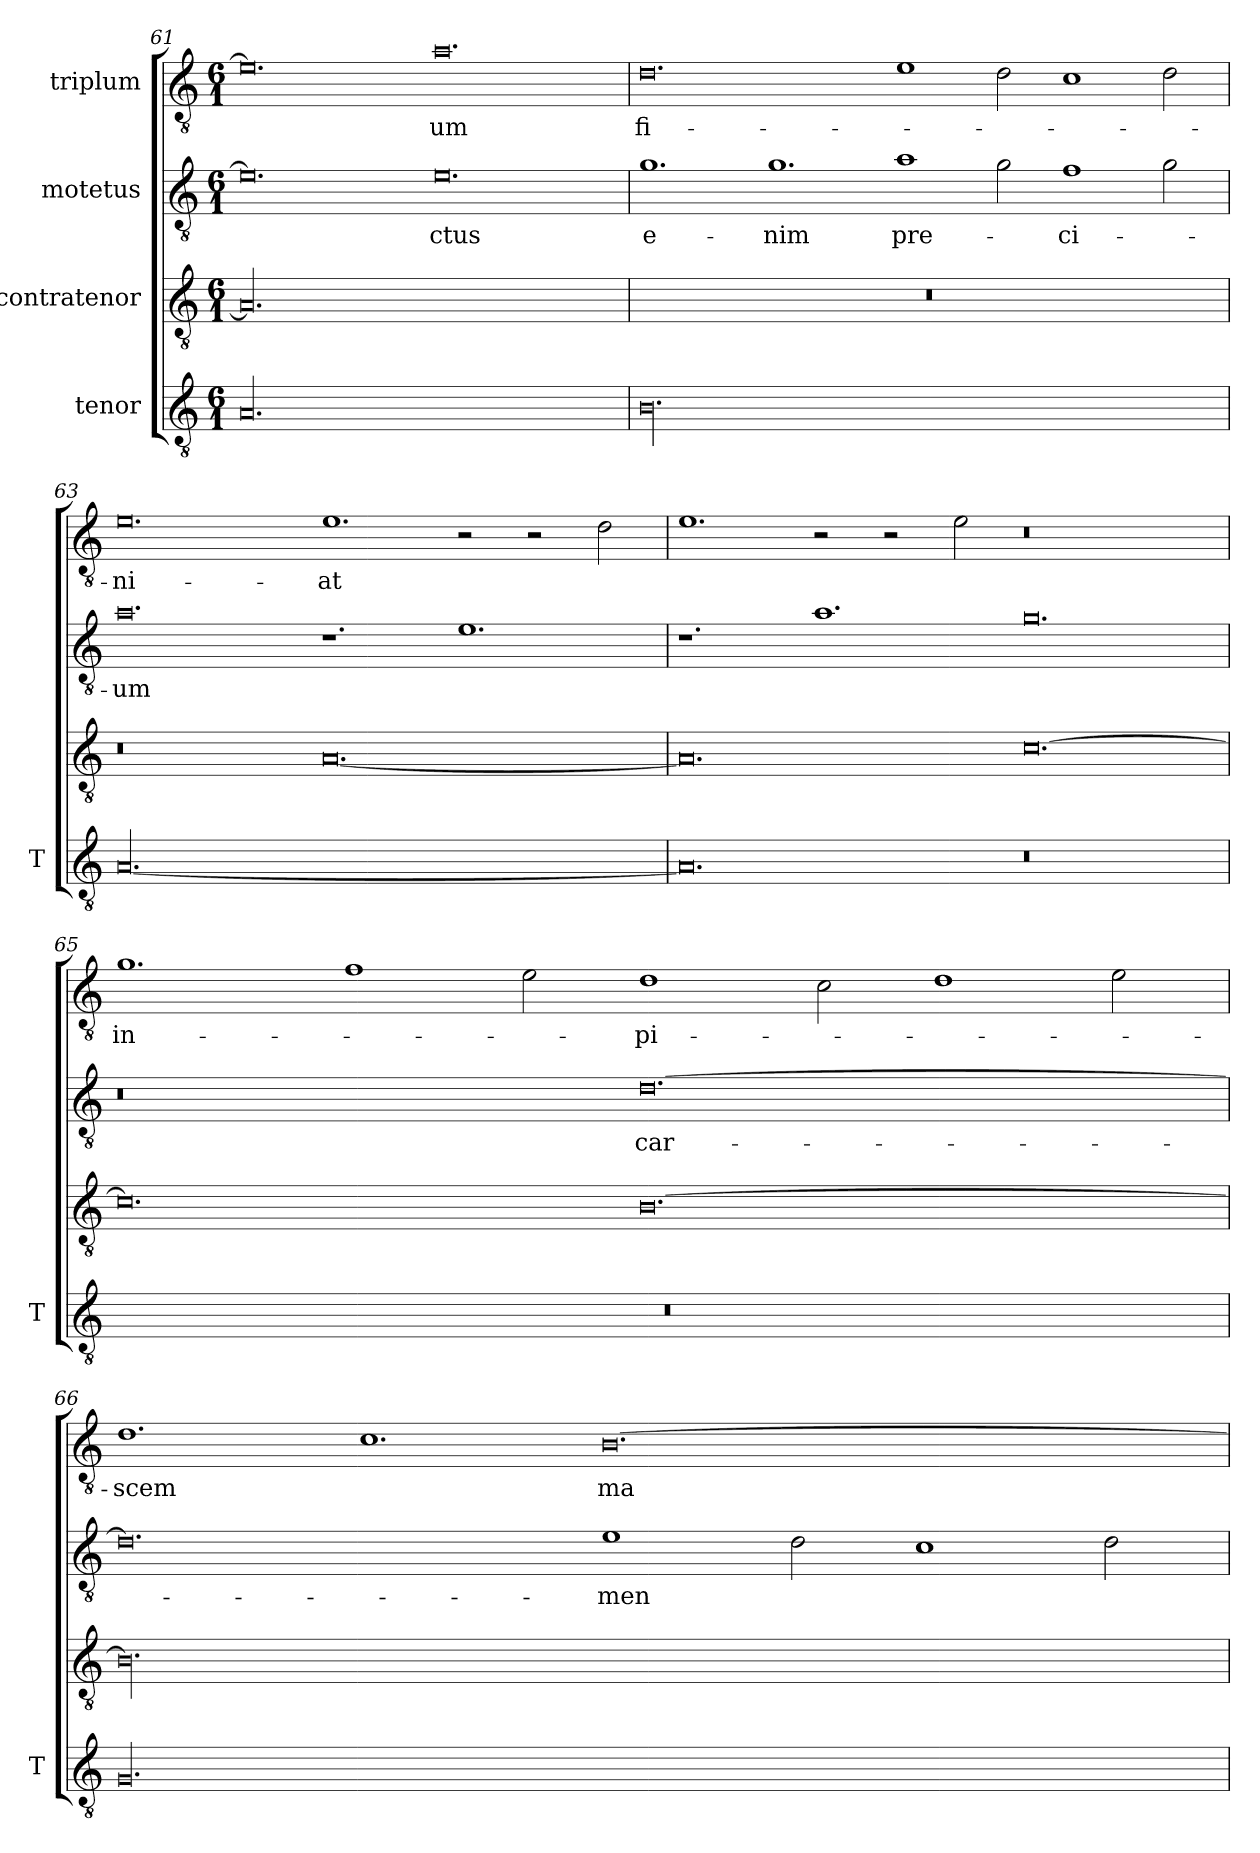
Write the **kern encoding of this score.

**kern	**kern	**kern	**text	**kern	**text
*part4	*part3	*part2	*part2	*part1	*part1
*staff4	*staff3	*staff2	*staff2	*staff1	*staff1
*I"tenor	*I"contratenor	*I"motetus	*	*I"triplum	*
*I'T	*	*	*	*	*
*clefGv2	*clefGv2	*clefGv2	*	*clefGv2	*
*k[]	*k[]	*k[]	*	*k[]	*
*C:	*C:	*C:	*	*C:	*
*M6/1	*M6/1	*M6/1	*	*M6/1	*
=61	=61	=61	=61	=61	=61
00.A/	00.A/]	0.e\]	.	0.e\]	.
.	.	0.e\	-ctus	0.a\	-um
=62	=62	=62	=62	=62	=62
00.B\	00.r	1.g\	e-	0.d\	fi-
.	.	1.g\	-nim	.	.
.	.	1a\	pre-	1e\	.
.	.	2g\	.	2d\	.
.	.	1f\	-ci-	1c\	.
.	.	2g\	.	2d\	.
=63	=63	=63	=63	=63	=63
[00.A/	0.r	0.a\	-um	0.e\	-ni-
.	[0.A/	1.r	.	1.e\	-at
.	.	1.e\	.	2r	.
.	.	.	.	2r	.
.	.	.	.	2d\	.
=64	=64	=64	=64	=64	=64
0.A/]	0.A/]	1.r	.	1.e\	.
.	.	1.a\	.	2r	.
.	.	.	.	2r	.
.	.	.	.	2e\	.
0.r	[0.c\	0.g\	.	0.r	.
!!LO:PB:g=z
=65	=65	=65	=65	=65	=65
00.r	0.c\]	0.r	.	1.g\	in-
.	.	.	.	1f\	.
.	.	.	.	2e\	.
.	[0.B\	[0.d\	car-	1d\	pi-
.	.	.	.	2c\	.
.	.	.	.	1d\	.
.	.	.	.	2e\	.
=66	=66	=66	=66	=66	=66
00.G/	00.B\]	0.d\]	.	1.d\	-scem
.	.	.	.	1.c\	.
.	.	1e\	-men	[0.B\	ma-
.	.	2d\	.	.	.
.	.	1c\	.	.	.
.	.	2d\	.	.	.
=	=	=	=	=	=
*-	*-	*-	*-	*-	*-
